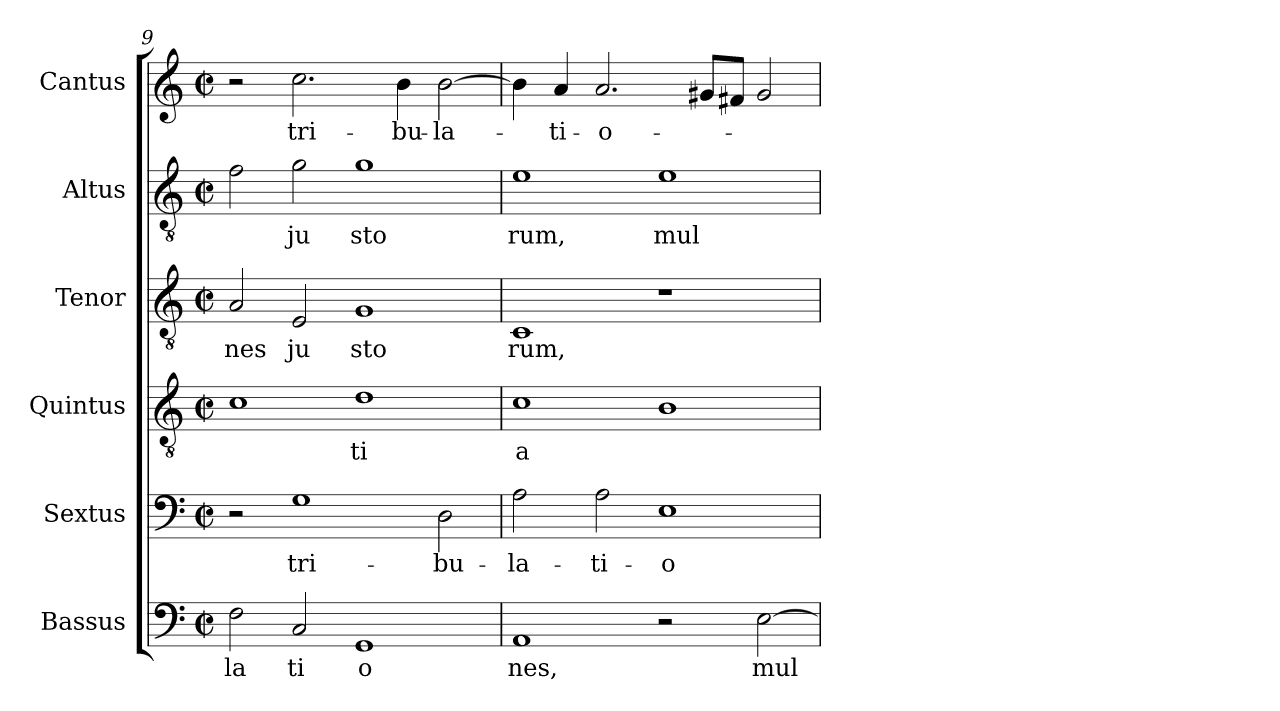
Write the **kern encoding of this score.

**kern	**text	**kern	**text	**kern	**text	**kern	**text	**kern	**text	**kern	**text
*part6	*part6	*part5	*part5	*part4	*part4	*part3	*part3	*part2	*part2	*part1	*part1
*staff6	*staff6	*staff5	*staff5	*staff4	*staff4	*staff3	*staff3	*staff2	*staff2	*staff1	*staff1
*I"Bassus	*	*I"Sextus	*	*I"Quintus	*	*I"Tenor	*	*I"Altus	*	*I"Cantus	*
*clefF4	*	*clefF4	*	*clefGv2	*	*clefGv2	*	*clefGv2	*	*clefG2	*
*M2/2	*	*M2/2	*	*M2/2	*	*M2/2	*	*M2/2	*	*M2/2	*
*met(c|)	*	*met(c|)	*	*met(c|)	*	*met(c|)	*	*met(c|)	*	*met(c|)	*
=9	=9	=9	=9	=9	=9	=9	=9	=9	=9	=9	=9
!	!LO:LY:b:cj	!	!	!	!	!	!LO:LY:b:cj	!	!	!	!
2F\	la	2r	.	1c	.	2A/	nes	2f\	.	2r	.
!	!LO:LY:b:cj	!	!LO:LY:b:cj	!	!	!	!LO:LY:b:cj	!	!LO:LY:b:cj	!	!LO:LY:b:cj
2C/	ti	1G	tri-	.	.	2E/	ju	2g\	ju	2.cc\	tri-
!	!LO:LY:b:cj	!	!	!	!LO:LY:b:cj	!	!LO:LY:b:cj	!	!LO:LY:b:cj	!	!
1GG	o	.	.	1d	ti	1G	sto	1g	sto	.	.
!	!	!	!	!	!	!	!	!	!	!	!LO:LY:b:cj
.	.	.	.	.	.	.	.	.	.	4b\	-bu-
!	!	!	!LO:LY:b:cj	!	!	!	!	!	!	!	!LO:LY:b:cj
.	.	2D\	-bu-	.	.	.	.	.	.	[>2b\	-la-
=10	=10	=10	=10	=10	=10	=10	=10	=10	=10	=10	=10
!	!LO:LY:b:cj	!	!LO:LY:b:cj	!	!LO:LY:b:rj	!	!LO:LY:b:cj	!	!LO:LY:b:cj	!	!
1AA	nes,	2A\	-la-	1c	a	1C	rum,	1e	rum,	4b\]	.
!	!	!	!	!	!	!	!	!	!	!	!LO:LY:b:cj
.	.	.	.	.	.	.	.	.	.	4a/	-ti-
!	!	!	!LO:LY:b:cj	!	!	!	!	!	!	!	!LO:LY:b:cj
.	.	2A\	-ti-	.	.	.	.	.	.	2.a/	-o-
!	!	!	!LO:LY:b:cj	!	!	!	!	!	!LO:LY:b:cj	!	!
2r	.	1E	-o-	1B	.	1r	.	1e	mul	.	.
.	.	.	.	.	.	.	.	.	.	8g#/L	.
.	.	.	.	.	.	.	.	.	.	8f#/J	.
!	!LO:LY:b	!	!	!	!	!	!	!	!	!	!
[>2E\	mul	.	.	.	.	.	.	.	.	2g#/	.
=	=	=	=	=	=	=	=	=	=	=	=
*-	*-	*-	*-	*-	*-	*-	*-	*-	*-	*-	*-
